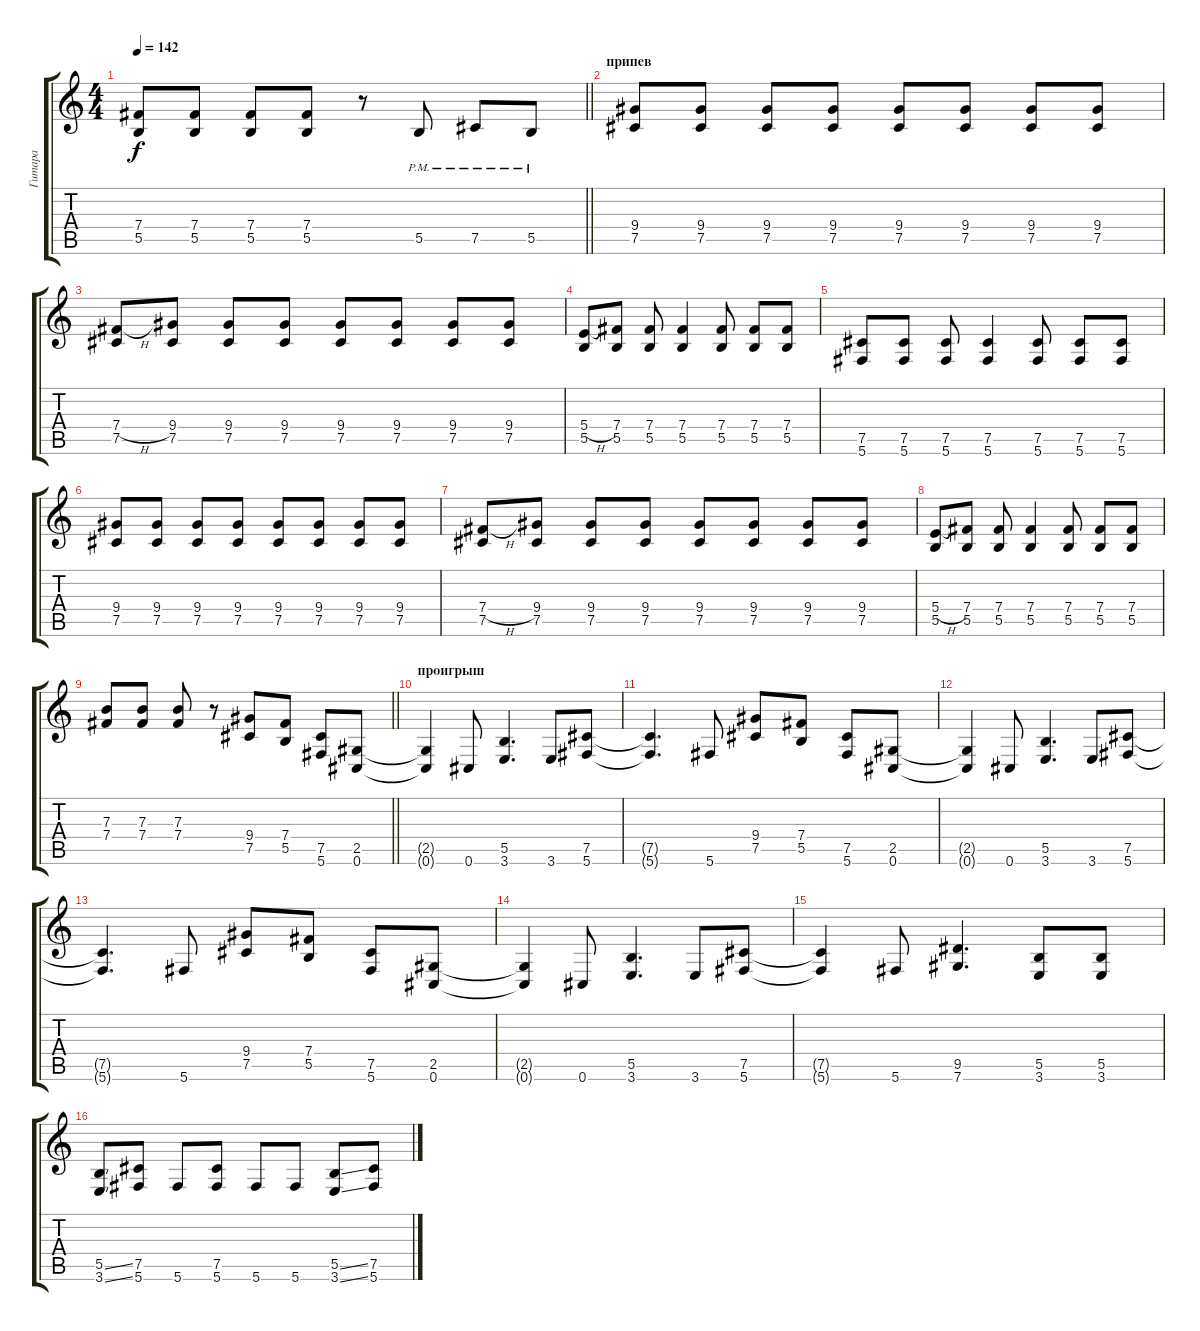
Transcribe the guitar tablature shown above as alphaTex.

\track ("Гитара" "Гитара") {instrument overdrivenguitar}
\staff {score tabs}
\tuning (Db4 Ab3 E3 B2 Gb2 Db2) {hide}
\ts (4 4)
\tempo 142
\clef g2
\barLineRight lightlight
\ks c
(7.4 5.5).8{dy f} (7.4 5.5).8 (7.4 5.5).8 (7.4 5.5).8 r.8 5.5{pm}.8 7.5{pm}.8 5.5{pm}.8 |
\section ("" "припев")
(9.4 7.5).8 (9.4 7.5).8 (9.4 7.5).8 (9.4 7.5).8 (9.4 7.5).8 (9.4 7.5).8 (9.4 7.5).8 (9.4 7.5).8 |
(7.4{h} 7.5).8 (9.4 7.5).8 (9.4 7.5).8 (9.4 7.5).8 (9.4 7.5).8 (9.4 7.5).8 (9.4 7.5).8 (9.4 7.5).8 |
(5.4{h} 5.5).8 (7.4 5.5).8 (7.4 5.5).8 (7.4 5.5).4 (7.4 5.5).8 (7.4 5.5).8 (7.4 5.5).8 |
(7.5 5.6).8 (7.5 5.6).8 (7.5 5.6).8 (7.5 5.6).4 (7.5 5.6).8 (7.5 5.6).8 (7.5 5.6).8 |
(9.4 7.5).8 (9.4 7.5).8 (9.4 7.5).8 (9.4 7.5).8 (9.4 7.5).8 (9.4 7.5).8 (9.4 7.5).8 (9.4 7.5).8 |
(7.4{h} 7.5).8 (9.4 7.5).8 (9.4 7.5).8 (9.4 7.5).8 (9.4 7.5).8 (9.4 7.5).8 (9.4 7.5).8 (9.4 7.5).8 |
(5.4{h} 5.5).8 (7.4 5.5).8 (7.4 5.5).8 (7.4 5.5).4 (7.4 5.5).8 (7.4 5.5).8 (7.4 5.5).8 |
\barLineRight lightlight
(7.3 7.4).8 (7.3 7.4).8 (7.3 7.4).8 r.8 (9.4 7.5).8 (7.4 5.5).8 (7.5 5.6).8 (2.5 0.6).8 |
\section ("" "проигрыш")
(2.5{t} 0.6{t}).4 0.6.8 (5.5 3.6).4{d} 3.6.8 (7.5 5.6).8 |
(7.5{t} 5.6{t}).4{d} 5.6.8 (9.4 7.5).8 (7.4 5.5).8 (7.5 5.6).8 (2.5 0.6).8 |
(2.5{t} 0.6{t}).4 0.6.8 (5.5 3.6).4{d} 3.6.8 (7.5 5.6).8 |
(7.5{t} 5.6{t}).4{d} 5.6.8 (9.4 7.5).8 (7.4 5.5).8 (7.5 5.6).8 (2.5 0.6).8 |
(2.5{t} 0.6{t}).4 0.6.8 (5.5 3.6).4{d} 3.6.8 (7.5 5.6).8 |
(7.5{t} 5.6{t}).4 5.6.8 (9.5 7.6).4{d} (5.5 3.6).8 (5.5 3.6).8 |
(5.5{ss} 3.6{ss}).8 (7.5 5.6).8 5.6.8 (7.5 5.6).8 5.6.8 5.6.8 (5.5{ss} 3.6{ss}).8 (7.5 5.6).8
